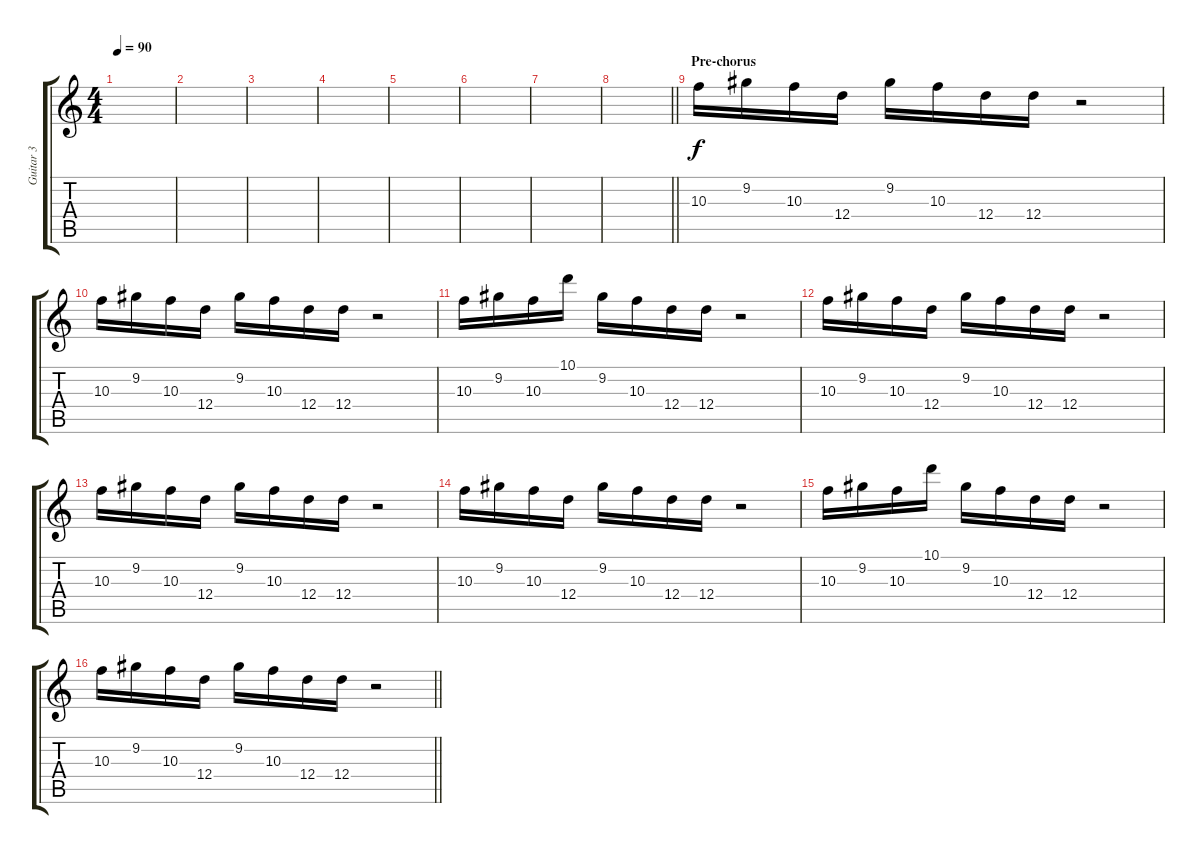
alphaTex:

\track ("Guitar 3" "Guitar 3") {instrument distortionguitar}
\staff {score tabs}
\tuning (E4 B3 G3 D3 A2 E2) {hide}
\ts (4 4)
\tempo 90
\clef g2
\ks c
|
|
|
|
|
|
|
\barLineRight lightlight
|
\section ("" "Pre-chorus")
10.3.16 9.2.16 10.3.16 12.4.16 9.2.16 10.3.16 12.4.16 12.4.16 r.2 |
10.3.16 9.2.16 10.3.16 12.4.16 9.2.16 10.3.16 12.4.16 12.4.16 r.2 |
10.3.16 9.2.16 10.3.16 10.1.16 9.2.16 10.3.16 12.4.16 12.4.16 r.2 |
10.3.16 9.2.16 10.3.16 12.4.16 9.2.16 10.3.16 12.4.16 12.4.16 r.2 |
10.3.16 9.2.16 10.3.16 12.4.16 9.2.16 10.3.16 12.4.16 12.4.16 r.2 |
10.3.16 9.2.16 10.3.16 12.4.16 9.2.16 10.3.16 12.4.16 12.4.16 r.2 |
10.3.16 9.2.16 10.3.16 10.1.16 9.2.16 10.3.16 12.4.16 12.4.16 r.2 |
\barLineRight lightlight
10.3.16 9.2.16 10.3.16 12.4.16 9.2.16 10.3.16 12.4.16 12.4.16 r.2
